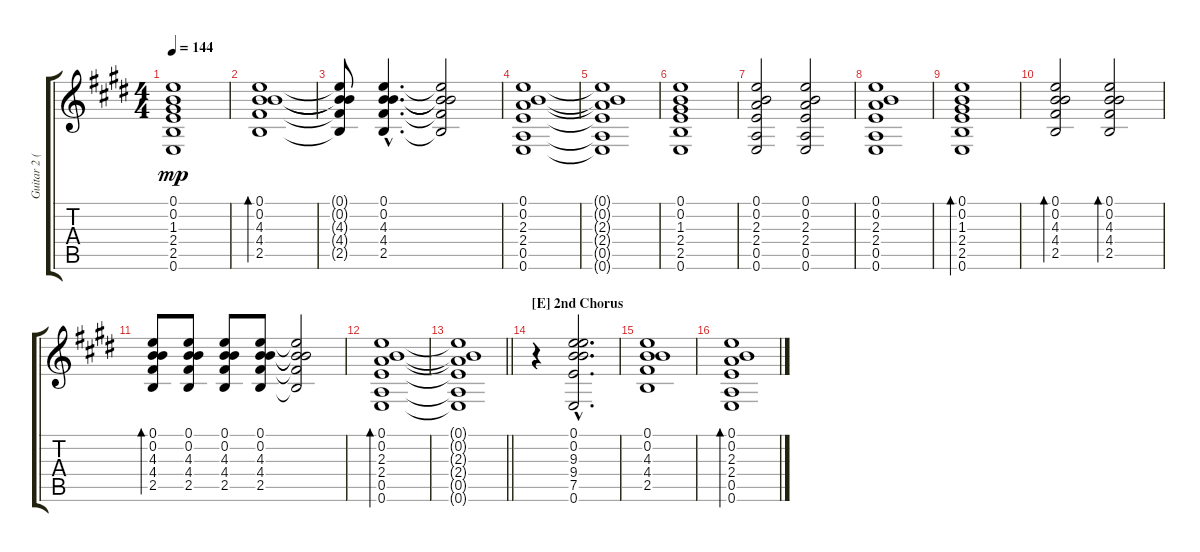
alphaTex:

\track ("Guitar 2 (12 string)" "Guitar 2 (") {instrument acousticguitarsteel}
\staff {score tabs}
\tuning (E4 B3 G3 D3 A2 E2) {hide}
\ts (4 4)
\tempo 144
\clef g2
\ks e
(0.1 0.2 1.3 2.4 2.5 0.6).1{dy mp} |
(0.1 0.2 4.3 4.4 2.5).1{bd 120} |
(0.1{t} 0.2{t} 4.3{t} 4.4{t} 2.5{t}).8 (0.1{hac} 0.2{hac} 4.3{hac} 4.4{hac} 2.5{hac}).4{d} (0.1{t} 0.2{t} 4.3{t} 4.4{t} 2.5{t}).2 |
(0.1 0.2 2.3 2.4 0.5 0.6).1 |
(0.1{t} 0.2{t} 2.3{t} 2.4{t} 0.5{t} 0.6{t}).1 |
(0.1 0.2 1.3 2.4 2.5 0.6).1 |
(0.1 0.2 2.3 2.4 0.5 0.6).2 (0.1 0.2 2.3 2.4 0.5 0.6).2 |
(0.1 0.2 2.3 2.4 0.5 0.6).1 |
(0.1 0.2 1.3 2.4 2.5 0.6).1{bd 120} |
(0.1 0.2 4.3 4.4 2.5).2{bd 120} (0.1 0.2 4.3 4.4 2.5).2{bd 120} |
(0.1 0.2 4.3 4.4 2.5).8{bd 120} (0.1 0.2 4.3 4.4 2.5).8 (0.1 0.2 4.3 4.4 2.5).8 (0.1 0.2 4.3 4.4 2.5).8 (0.1{t} 0.2{t} 4.3{t} 4.4{t} 2.5{t}).2 |
(0.1 0.2 2.3 2.4 0.5 0.6).1{bd 120} |
\barLineRight lightlight
(0.1{t} 0.2{t} 2.3{t} 2.4{t} 0.5{t} 0.6{t}).1 |
\section ("" "[E] 2nd Chorus")
r.4 (0.1{hac} 0.2{hac} 9.3{hac} 9.4{hac} 7.5{hac} 0.6{hac}).2{d} |
(0.1 0.2 4.3 4.4 2.5).1 |
(0.1 0.2 2.3 2.4 0.5 0.6).1{bd 120}
